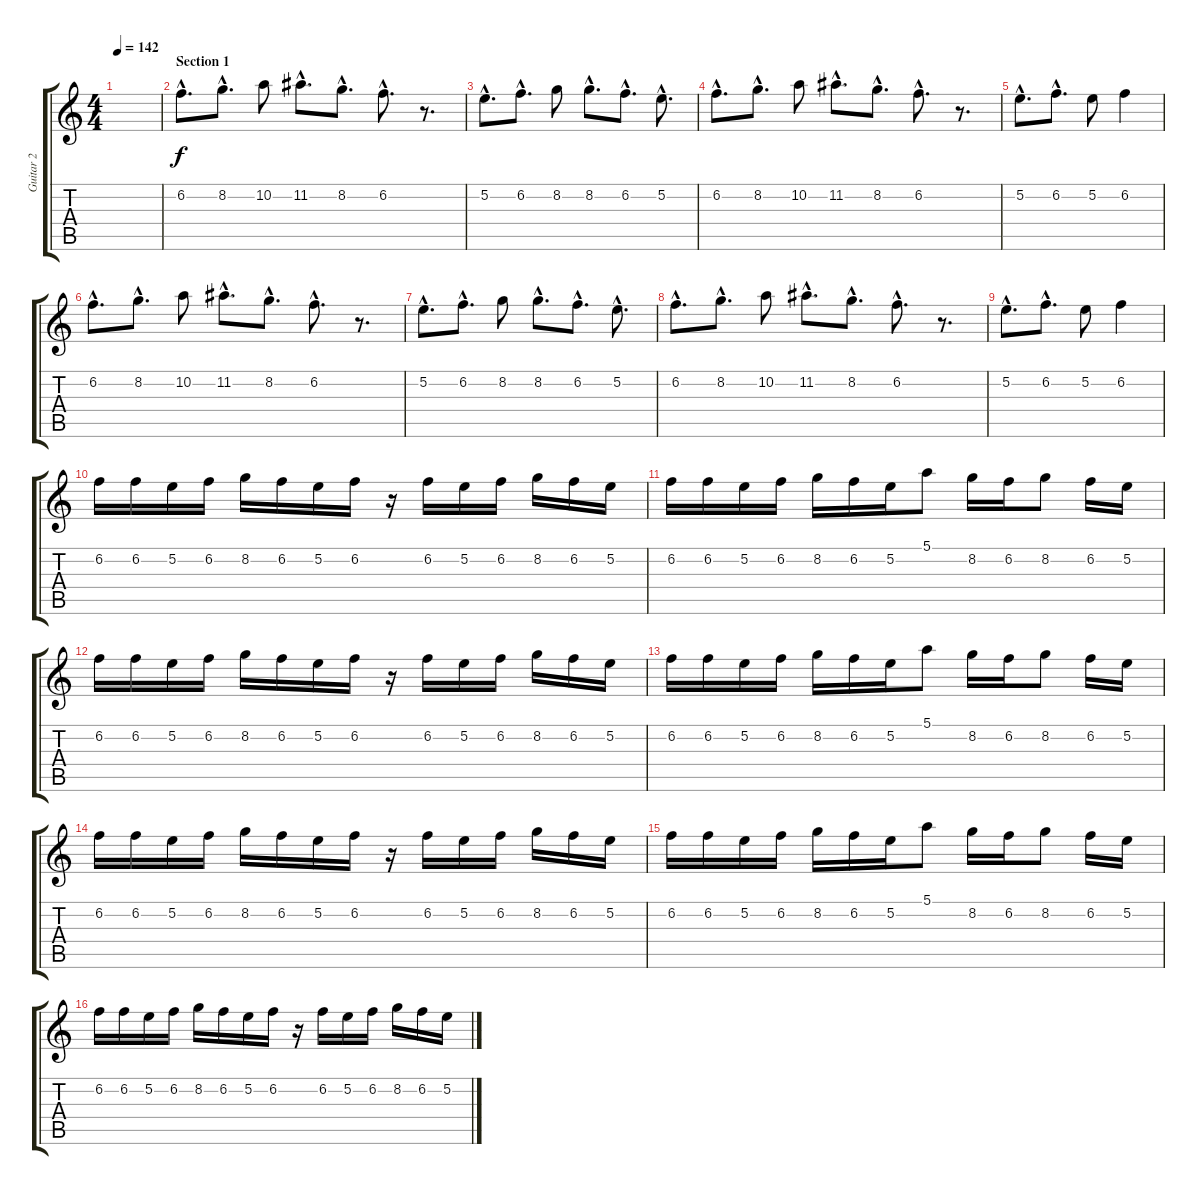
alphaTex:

\track ("Guitar 2" "Guitar 2") {instrument distortionguitar}
\staff {score tabs}
\tuning (E4 B3 G3 D3 A2 E2) {hide}
\ts (4 4)
\tempo 142
\clef g2
\ks c
|
\section ("" "Section 1")
6.2{hac}.8{d} 8.2{hac}.8{d} 10.2.8 11.2{hac}.8{d} 8.2{hac}.8{d} 6.2{hac}.8{d} r.8{d} |
5.2{hac}.8{d} 6.2{hac}.8{d} 8.2.8 8.2{hac}.8{d} 6.2{hac}.8{d} 5.2{hac}.8{d} |
6.2{hac}.8{d} 8.2{hac}.8{d} 10.2.8 11.2{hac}.8{d} 8.2{hac}.8{d} 6.2{hac}.8{d} r.8{d} |
5.2{hac}.8{d} 6.2{hac}.8{d} 5.2.8 6.2.4 |
6.2{hac}.8{d} 8.2{hac}.8{d} 10.2.8 11.2{hac}.8{d} 8.2{hac}.8{d} 6.2{hac}.8{d} r.8{d} |
5.2{hac}.8{d} 6.2{hac}.8{d} 8.2.8 8.2{hac}.8{d} 6.2{hac}.8{d} 5.2{hac}.8{d} |
6.2{hac}.8{d} 8.2{hac}.8{d} 10.2.8 11.2{hac}.8{d} 8.2{hac}.8{d} 6.2{hac}.8{d} r.8{d} |
5.2{hac}.8{d} 6.2{hac}.8{d} 5.2.8 6.2.4 |
6.2.16 6.2.16 5.2.16 6.2.16 8.2.16 6.2.16 5.2.16 6.2.16 r.16 6.2.16 5.2.16 6.2.16 8.2.16 6.2.16 5.2.16 |
6.2.16 6.2.16 5.2.16 6.2.16 8.2.16 6.2.16 5.2.16 5.1.8 8.2.16 6.2.16 8.2.8 6.2.16 5.2.16 |
6.2.16 6.2.16 5.2.16 6.2.16 8.2.16 6.2.16 5.2.16 6.2.16 r.16 6.2.16 5.2.16 6.2.16 8.2.16 6.2.16 5.2.16 |
6.2.16 6.2.16 5.2.16 6.2.16 8.2.16 6.2.16 5.2.16 5.1.8 8.2.16 6.2.16 8.2.8 6.2.16 5.2.16 |
6.2.16 6.2.16 5.2.16 6.2.16 8.2.16 6.2.16 5.2.16 6.2.16 r.16 6.2.16 5.2.16 6.2.16 8.2.16 6.2.16 5.2.16 |
6.2.16 6.2.16 5.2.16 6.2.16 8.2.16 6.2.16 5.2.16 5.1.8 8.2.16 6.2.16 8.2.8 6.2.16 5.2.16 |
6.2.16 6.2.16 5.2.16 6.2.16 8.2.16 6.2.16 5.2.16 6.2.16 r.16 6.2.16 5.2.16 6.2.16 8.2.16 6.2.16 5.2.16
